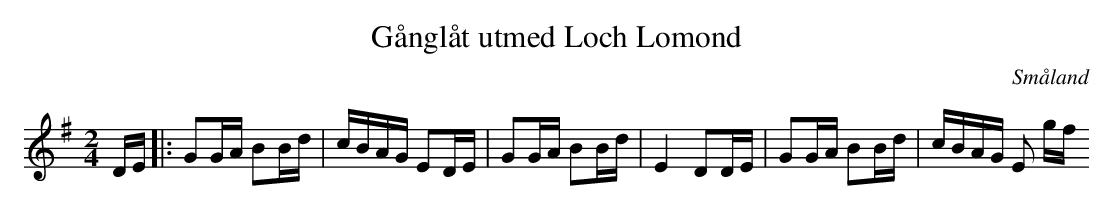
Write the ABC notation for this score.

X:1
T:Gånglåt utmed Loch Lomond
O:Småland
M:2/4
L:1/8
K:G
D/2E/2|:GG/2A/2 BB/2d/2 | c/2B/2A/2G/2 ED/2E/2 | GG/2A/2 BB/2d/2 | E2 DD/2E/2 | GG/2A/2 BB/2d/2 | c/2B/2A/2G/2 E g/2f/2
